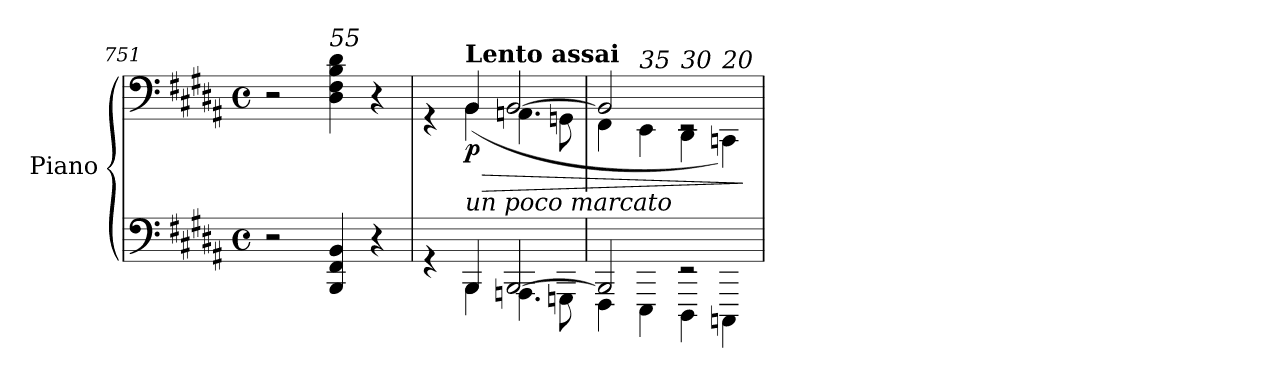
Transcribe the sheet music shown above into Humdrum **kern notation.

**kern	**kern	**dynam
*part1	*part1	*part1
*staff2	*staff1	*staff1/2
*I"Piano	*	*
*I'Pno	*	*
*clefF4	*clefF4	*
*k[f#c#g#d#a#]	*k[f#c#g#d#a#]	*
*M4/4	*M4/4	*
*met(c)	*met(c)	*
=751	=751	=751
2r	2r	.
!	!LO:TX:a:i:t=55	!
4BBB/ 4FF#/ 4BB/	4D#\ 4F#\ 4B\ 4d#\	.
4r	4r	.
=752	=752	=752
*^	*^	*
4rGG	4ryy	4rGG	4ryy	.
!	!	!LO:TX:a:B:t=Lento assai	!	!
!	!	!LO:TX:b:i:t=un poco marcato	!	!
!	!	!	!	!LO:HP:b
!	!	!	!	!LO:DY:n=1:b
4BBB/	4BBB\	4BB/	(4BB\	> p
[2BBB/	4.AAAn\	[2BB/	4.AAn\	.
.	8GGGn\	.	8GGn\	.
=753	=753	=753	=753	=753
2BBB/]	4FFF#\	2BB/]	4FF#\	.
!	!	!	!LO:TX:a:i:t=35	!
.	4EEE\	.	4EE\	.
!	!	!LO:TX:a:i:t=30	!	!
2rEE	4DDD#\	2rEE	4DD#\	.
!	!	!	!LO:TX:a:i:t=20	!
.	4CCCn\	.	4CCn\)	.
*v	*v	*	*	*
*	*v	*v	*
.	.	]
=	=	=
*-	*-	*-
